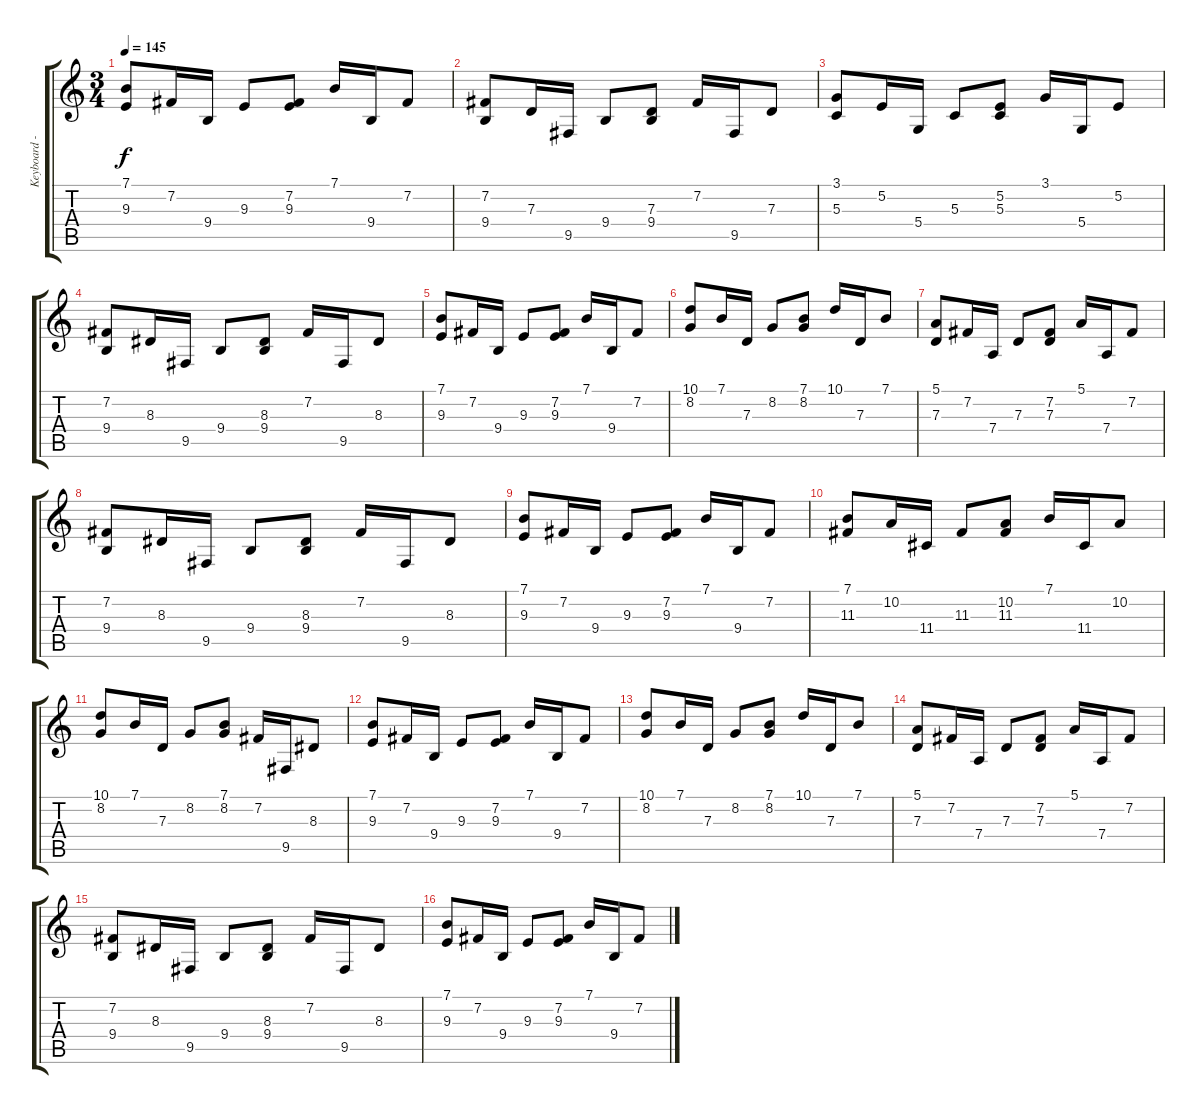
\track ("Keyboard - Pad 8 (Sweep)" "Keyboard -") {instrument pad8sweep}
\staff {score tabs}
\tuning (E4 B3 G3 D3 A2 E2) {hide}
\ts (3 4)
\tempo 145
\clef g2
\ks c
(7.1 9.3).8{dy f} 7.2.16 9.4.16 9.3.8 (7.2 9.3).8 7.1.16 9.4.16 7.2.8 |
(7.2 9.4).8 7.3.16 9.5.16 9.4.8 (7.3 9.4).8 7.2.16 9.5.16 7.3.8 |
(3.1 5.3).8 5.2.16 5.4.16 5.3.8 (5.2 5.3).8 3.1.16 5.4.16 5.2.8 |
(7.2 9.4).8 8.3.16 9.5.16 9.4.8 (8.3 9.4).8 7.2.16 9.5.16 8.3.8 |
(7.1 9.3).8{volume 12} 7.2.16 9.4.16 9.3.8 (7.2 9.3).8 7.1.16 9.4.16 7.2.8 |
(10.1 8.2).8 7.1.16 7.3.16 8.2.8 (7.1 8.2).8 10.1.16 7.3.16 7.1.8 |
(5.1 7.3).8{volume 11} 7.2.16 7.4.16 7.3.8 (7.2 7.3).8 5.1.16 7.4.16 7.2.8 |
(7.2 9.4).8 8.3.16 9.5.16 9.4.8 (8.3 9.4).8 7.2.16 9.5.16 8.3.8 |
(7.1 9.3).8{volume 10} 7.2.16 9.4.16 9.3.8 (7.2 9.3).8 7.1.16 9.4.16 7.2.8 |
(7.1 11.3).8 10.2.16 11.4.16 11.3.8 (10.2 11.3).8 7.1.16 11.4.16 10.2.8 |
(10.1 8.2).8{volume 9} 7.1.16 7.3.16 8.2.8 (7.1 8.2).8 7.2.16 9.5.16 8.3.8 |
(7.1 9.3).8 7.2.16 9.4.16 9.3.8 (7.2 9.3).8 7.1.16 9.4.16 7.2.8 |
(10.1 8.2).8{volume 8} 7.1.16 7.3.16 8.2.8 (7.1 8.2).8 10.1.16 7.3.16 7.1.8 |
(5.1 7.3).8 7.2.16 7.4.16 7.3.8 (7.2 7.3).8 5.1.16 7.4.16 7.2.8 |
(7.2 9.4).8{volume 7} 8.3.16 9.5.16 9.4.8 (8.3 9.4).8 7.2.16 9.5.16 8.3.8 |
(7.1 9.3).8 7.2.16 9.4.16 9.3.8 (7.2 9.3).8 7.1.16 9.4.16 7.2.8
